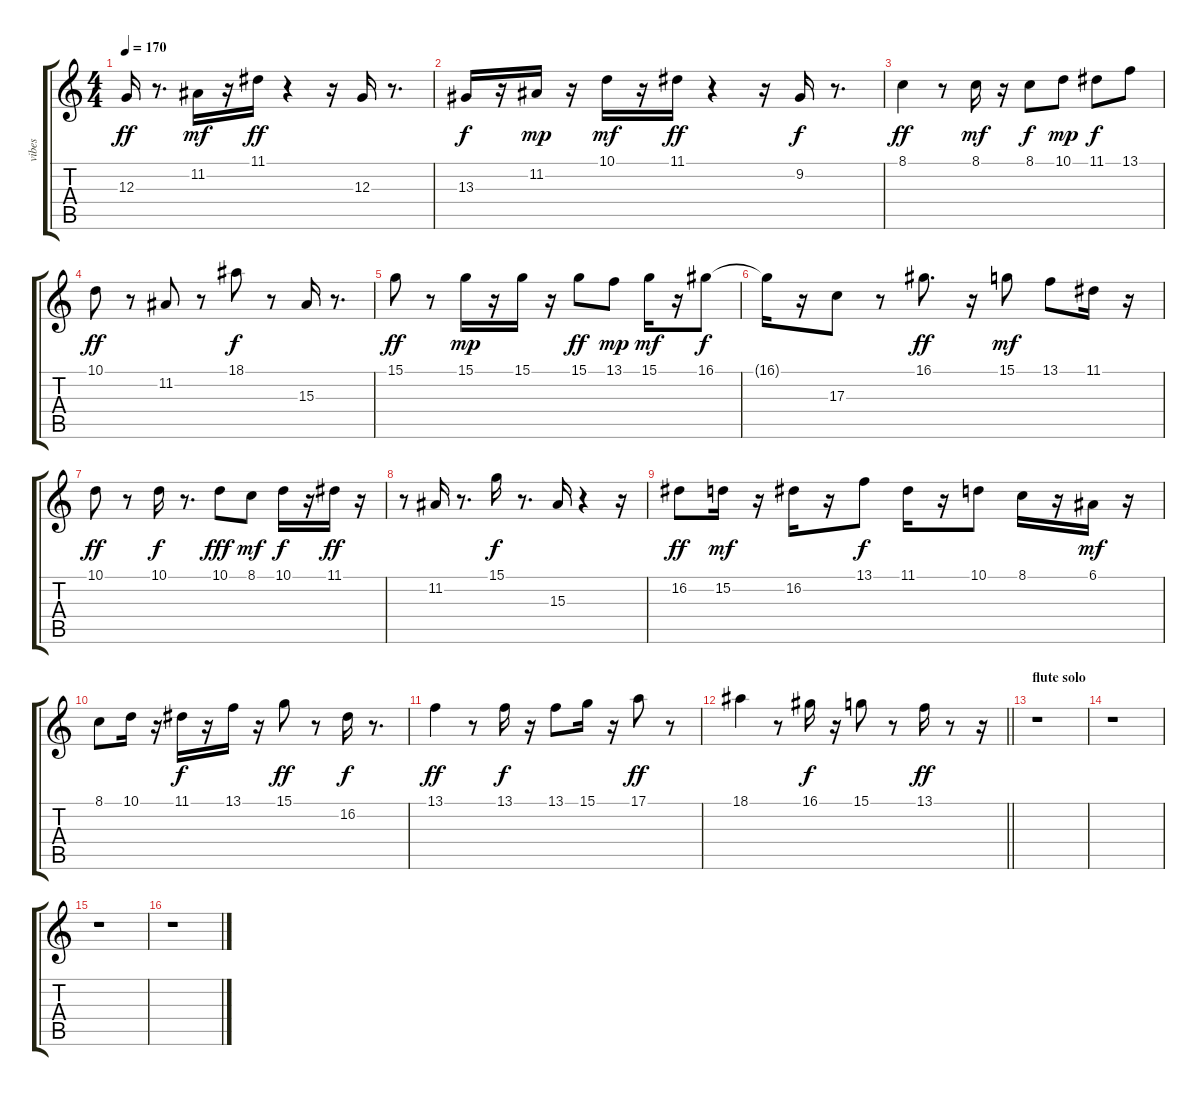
\track ("vibes" "vibes") {instrument vibraphone}
\staff {score tabs}
\tuning (E4 B3 G3 D3 A2 E2) {hide}
\ts (4 4)
\tempo 170
\clef g2
\ks c
12.3.16{dy ff} r.8{d} 11.2.16{dy mf} r.16 11.1.16{dy ff} r.4 r.16 12.3.16 r.8{d} |
13.3.16{dy f} r.16 11.2.16{dy mp} r.16 10.1.16{dy mf} r.16 11.1.16{dy ff} r.4 r.16 9.2.16{dy f} r.8{d} |
8.1.4{dy ff} r.8 8.1.16{dy mf} r.16 8.1.8{dy f} 10.1.8{dy mp} 11.1.8{dy f} 13.1.8 |
10.1.8{dy ff} r.8 11.2.8 r.8 18.1.8{dy f} r.8 15.3.16 r.8{d} |
15.1.8{dy ff} r.8 15.1.16{dy mp} r.16 15.1.16 r.16 15.1.8{dy ff} 13.1.8{dy mp} 15.1.16{dy mf} r.16 16.1.8{dy f} |
16.1{t}.16 r.16 17.3.8 r.8 16.1.8{d dy ff} r.16 15.1.8{dy mf} 13.1.8 11.1.16 r.16 |
10.1.8{dy ff} r.8 10.1.16{dy f} r.8{d} 10.1.8{dy fff} 8.1.8{dy mf} 10.1.16{dy f} r.16 11.1.16{dy ff} r.16 |
r.8 11.2.16 r.8{d} 15.1.16{dy f} r.8{d} 15.3.16 r.4 r.16 |
16.2.8{dy ff} 15.2.16{dy mf} r.16 16.2.16 r.16 13.1.8{dy f} 11.1.16 r.16 10.1.8 8.1.16 r.16 6.1.16{dy mf} r.16 |
8.1.8 10.1.16 r.16 11.1.16{dy f} r.16 13.1.16 r.16 15.1.8{dy ff} r.8 16.2.16{dy f} r.8{d} |
13.1.4{dy ff} r.8 13.1.16{dy f} r.16 13.1.8 15.1.16 r.16 17.1.8{dy ff} r.8 |
\barLineRight lightlight
18.1.4 r.8 16.1.16{dy f} r.16 15.1.8 r.8 13.1.16{dy ff} r.8 r.16 |
\section ("" "flute solo")
r.1 |
r.1 |
r.1 |
r.1
